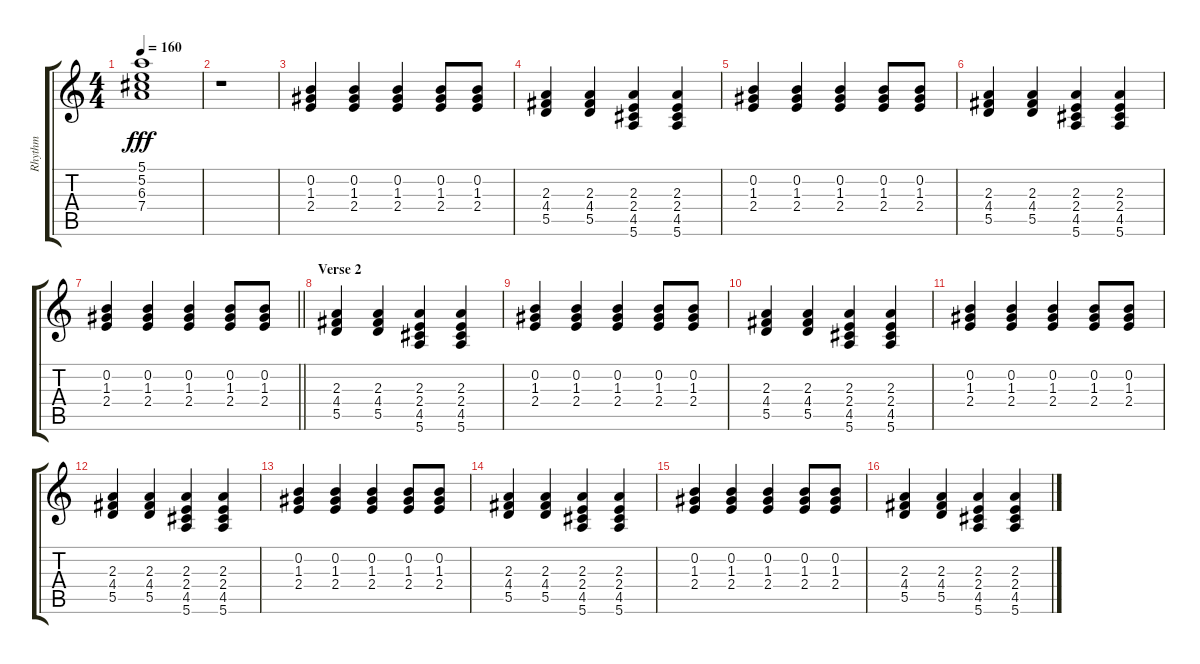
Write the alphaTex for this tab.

\track ("Rhythm" "Rhythm") {instrument acousticguitarsteel}
\staff {score tabs}
\tuning (E4 B3 G3 D3 A2 E2) {hide}
\ts (4 4)
\tempo 160
\clef g2
\ks c
(5.1 5.2 6.3 7.4).1{dy fff} |
r.1 |
(0.2 1.3 2.4).4 (0.2 1.3 2.4).4 (0.2 1.3 2.4).4 (0.2 1.3 2.4).8 (0.2 1.3 2.4).8 |
(2.3 4.4 5.5).4 (2.3 4.4 5.5).4 (2.3 2.4 4.5 5.6).4 (2.3 2.4 4.5 5.6).4 |
(0.2 1.3 2.4).4 (0.2 1.3 2.4).4 (0.2 1.3 2.4).4 (0.2 1.3 2.4).8 (0.2 1.3 2.4).8 |
(2.3 4.4 5.5).4 (2.3 4.4 5.5).4 (2.3 2.4 4.5 5.6).4 (2.3 2.4 4.5 5.6).4 |
\barLineRight lightlight
(0.2 1.3 2.4).4 (0.2 1.3 2.4).4 (0.2 1.3 2.4).4 (0.2 1.3 2.4).8 (0.2 1.3 2.4).8 |
\section ("" "Verse 2")
(2.3 4.4 5.5).4 (2.3 4.4 5.5).4 (2.3 2.4 4.5 5.6).4 (2.3 2.4 4.5 5.6).4 |
(0.2 1.3 2.4).4 (0.2 1.3 2.4).4 (0.2 1.3 2.4).4 (0.2 1.3 2.4).8 (0.2 1.3 2.4).8 |
(2.3 4.4 5.5).4 (2.3 4.4 5.5).4 (2.3 2.4 4.5 5.6).4 (2.3 2.4 4.5 5.6).4 |
(0.2 1.3 2.4).4 (0.2 1.3 2.4).4 (0.2 1.3 2.4).4 (0.2 1.3 2.4).8 (0.2 1.3 2.4).8 |
(2.3 4.4 5.5).4 (2.3 4.4 5.5).4 (2.3 2.4 4.5 5.6).4 (2.3 2.4 4.5 5.6).4 |
(0.2 1.3 2.4).4 (0.2 1.3 2.4).4 (0.2 1.3 2.4).4 (0.2 1.3 2.4).8 (0.2 1.3 2.4).8 |
(2.3 4.4 5.5).4 (2.3 4.4 5.5).4 (2.3 2.4 4.5 5.6).4 (2.3 2.4 4.5 5.6).4 |
(0.2 1.3 2.4).4 (0.2 1.3 2.4).4 (0.2 1.3 2.4).4 (0.2 1.3 2.4).8 (0.2 1.3 2.4).8 |
(2.3 4.4 5.5).4 (2.3 4.4 5.5).4 (2.3 2.4 4.5 5.6).4 (2.3 2.4 4.5 5.6).4
